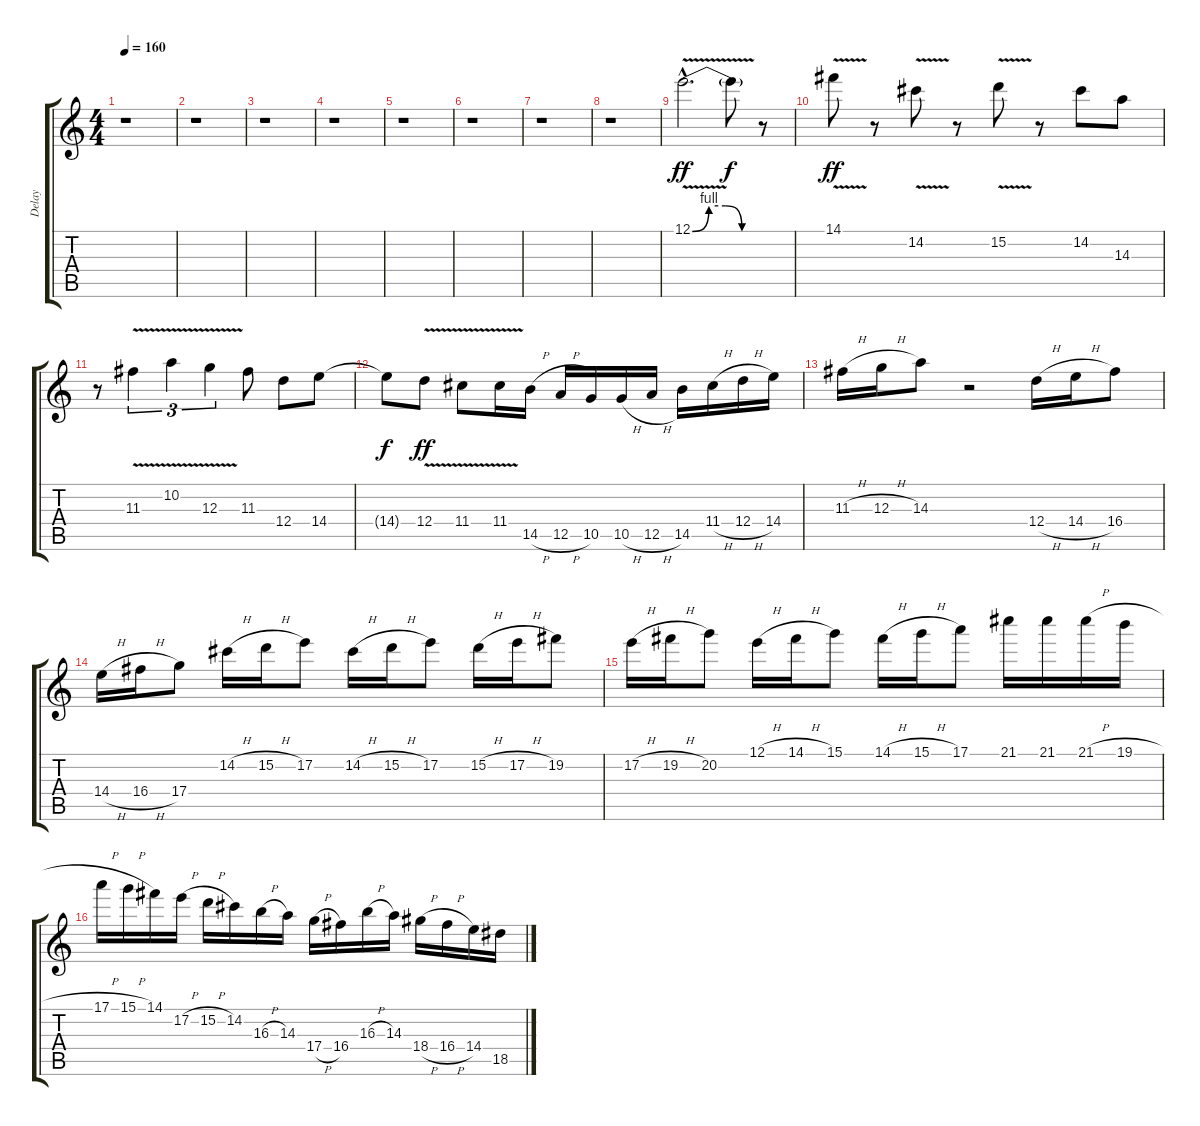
\track ("Delay" "Delay") {instrument distortionguitar}
\staff {score tabs}
\tuning (E4 B3 G3 D3 A2 E2) {hide}
\ts (4 4)
\tempo 160
\clef g2
\ks c
r.1{dy f} |
r.1 |
r.1 |
r.1 |
r.1 |
r.1 |
r.1 |
r.1 |
12.1{be (custom 0 0 15 4 30 4 45 0 60 0) v hac}.2{d dy ff} 12.1{t}.8{dy f} r.8 |
14.1{v}.8{dy ff} r.8 14.2{v}.8 r.8 15.2{v}.8 r.8 14.2.8 14.3.8 |
r.8 11.3{v}.4{tu (3 2)} 10.2{v}.4{tu (3 2)} 12.3{v}.4{tu (3 2)} 11.3.8 12.4.8 14.4.8 |
14.4{t}.8{dy f} 12.4{v}.8{dy ff} 11.4{v}.8 11.4{v}.16 14.5{h}.16 12.5{h}.16 10.5.16 10.5{h}.16 12.5{h}.16 14.5.16 11.4{h}.16 12.4{h}.16 14.4.16 |
11.3{h}.16 12.3{h}.16 14.3.8 r.2 12.4{h}.16 14.4{h}.16 16.4.8 |
14.4{h}.16 16.4{h}.16 17.4.8 14.2{h}.16 15.2{h}.16 17.2.8 14.2{h}.16 15.2{h}.16 17.2.8 15.2{h}.16 17.2{h}.16 19.2.8 |
17.2{h}.16 19.2{h}.16 20.2.8 12.1{h}.16 14.1{h}.16 15.1.8 14.1{h}.16 15.1{h}.16 17.1.8 21.1.16 21.1.16 21.1{h}.16 19.1{h}.16 |
17.1{h}.16 15.1{h}.16 14.1.16 17.2{h}.16 15.2{h}.16 14.2.16 16.3{h}.16 14.3.16 17.4{h}.16 16.4.16 16.3{h}.16 14.3.16 18.4{h}.16 16.4{h}.16 14.4.16 18.5.16
